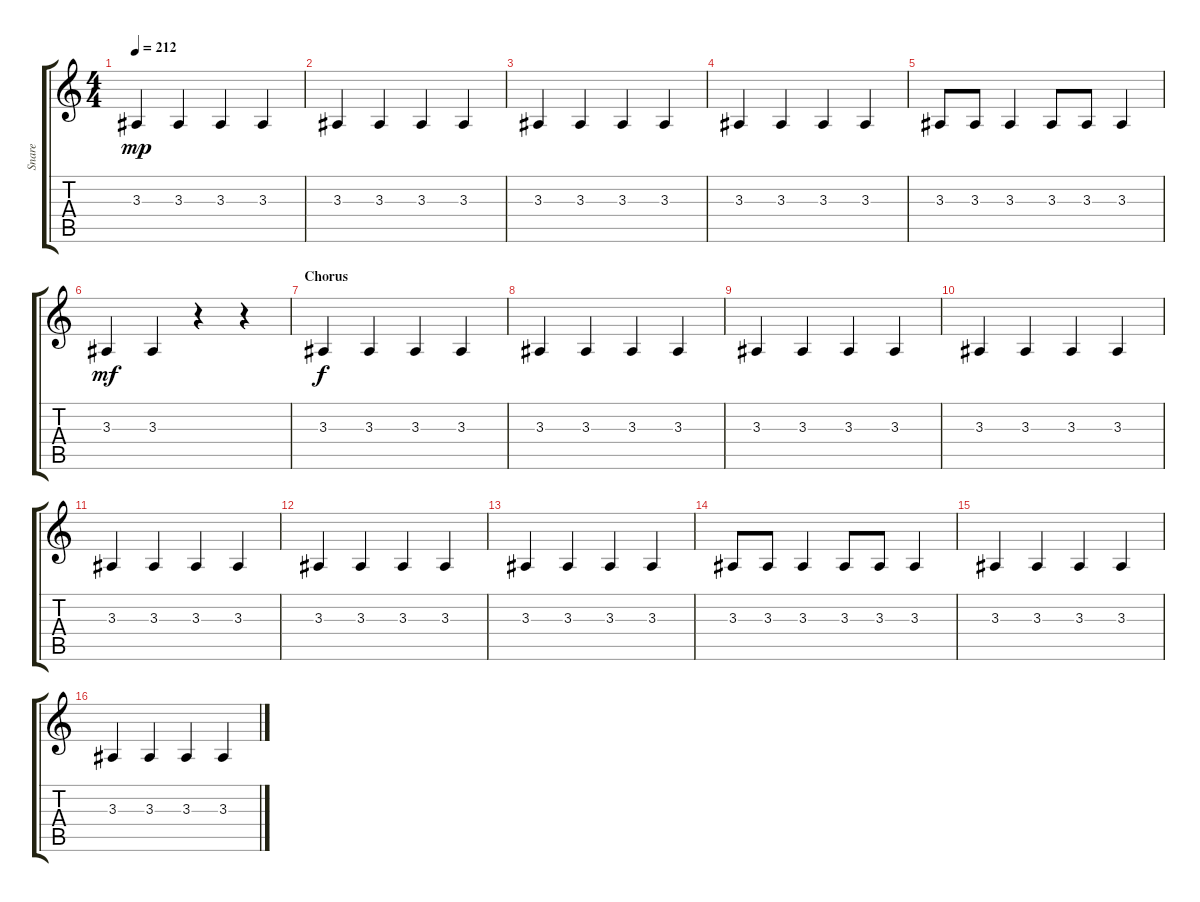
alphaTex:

\track ("Snare" "Snare") {instrument timpani}
\staff {score tabs}
\tuning (E4 B3 G3 D3 A2 E2) {hide}
\ts (4 4)
\tempo 212
\clef g2
\ks c
3.3.4{dy mp} 3.3.4 3.3.4 3.3.4 |
3.3.4 3.3.4 3.3.4 3.3.4 |
3.3.4 3.3.4 3.3.4 3.3.4 |
3.3.4 3.3.4 3.3.4 3.3.4 |
3.3.8 3.3.8 3.3.4 3.3.8 3.3.8 3.3.4 |
3.3.4{dy mf} 3.3.4 r.4 r.4 |
\section ("" "Chorus")
3.3.4{dy f} 3.3.4 3.3.4 3.3.4 |
3.3.4 3.3.4 3.3.4 3.3.4 |
3.3.4 3.3.4 3.3.4 3.3.4 |
3.3.4 3.3.4 3.3.4 3.3.4 |
3.3.4 3.3.4 3.3.4 3.3.4 |
3.3.4 3.3.4 3.3.4 3.3.4 |
3.3.4 3.3.4 3.3.4 3.3.4 |
3.3.8 3.3.8 3.3.4 3.3.8 3.3.8 3.3.4 |
3.3.4 3.3.4 3.3.4 3.3.4 |
3.3.4 3.3.4 3.3.4 3.3.4
